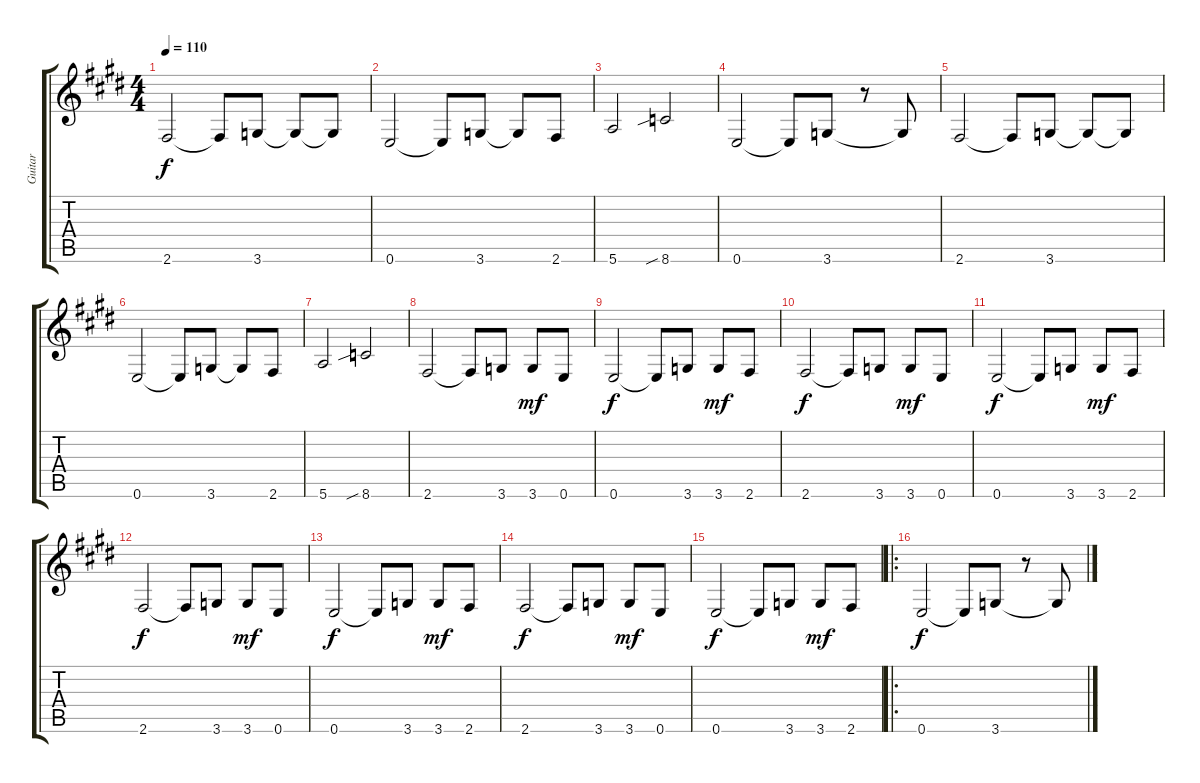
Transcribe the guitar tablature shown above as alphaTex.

\track ("Guitar" "Guitar") {instrument distortionguitar}
\staff {score tabs}
\tuning (E4 B3 G3 D3 A2 E2) {hide}
\ts (4 4)
\tempo 110
\clef g2
\ks e
2.6.2{dy f} 2.6{t}.8 3.6.8 3.6{t}.8 3.6{t}.8 |
0.6.2 0.6{t}.8 3.6.8 3.6{t}.8 2.6.8 |
5.6.2 8.6{sib}.2 |
0.6.2 0.6{t}.8 3.6.8 r.8 3.6{t}.8 |
2.6.2 2.6{t}.8 3.6.8 3.6{t}.8 3.6{t}.8 |
0.6.2 0.6{t}.8 3.6.8 3.6{t}.8 2.6.8 |
5.6.2 8.6{sib}.2 |
2.6.2 2.6{t}.8 3.6.8 3.6.8{dy mf} 0.6.8 |
0.6.2{dy f} 0.6{t}.8 3.6.8 3.6.8{dy mf} 2.6.8 |
2.6.2{dy f} 2.6{t}.8 3.6.8 3.6.8{dy mf} 0.6.8 |
0.6.2{dy f} 0.6{t}.8 3.6.8 3.6.8{dy mf} 2.6.8 |
2.6.2{dy f} 2.6{t}.8 3.6.8 3.6.8{dy mf} 0.6.8 |
0.6.2{dy f} 0.6{t}.8 3.6.8 3.6.8{dy mf} 2.6.8 |
2.6.2{dy f} 2.6{t}.8 3.6.8 3.6.8{dy mf} 0.6.8 |
0.6.2{dy f} 0.6{t}.8 3.6.8 3.6.8{dy mf} 2.6.8 |
\ro
0.6.2{dy f} 0.6{t}.8 3.6.8 r.8 3.6{t}.8
